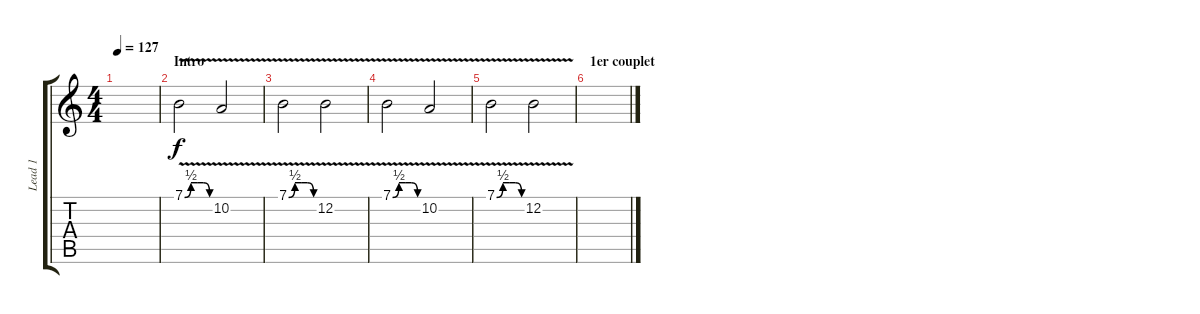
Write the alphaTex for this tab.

\track ("Lead 1" "Lead 1") {instrument lead2sawtooth}
\staff {score tabs}
\tuning (E4 B3 G3 D3 A2 E2) {hide}
\ts (4 4)
\tempo 127
\clef g2
\ks c
|
\section ("" "Intro")
7.1{be (custom 0 0 15 2 30 2 45 2 60 0) v}.2 10.2{v}.2 |
7.1{be (custom 0 0 15 2 30 2 45 2 60 0) v}.2 12.2{v}.2 |
7.1{be (custom 0 0 15 2 30 2 45 2 60 0) v}.2 10.2{v}.2 |
7.1{be (custom 0 0 15 2 30 2 45 2 60 0) v}.2 12.2{v}.2 |
\section ("" "1er couplet")
